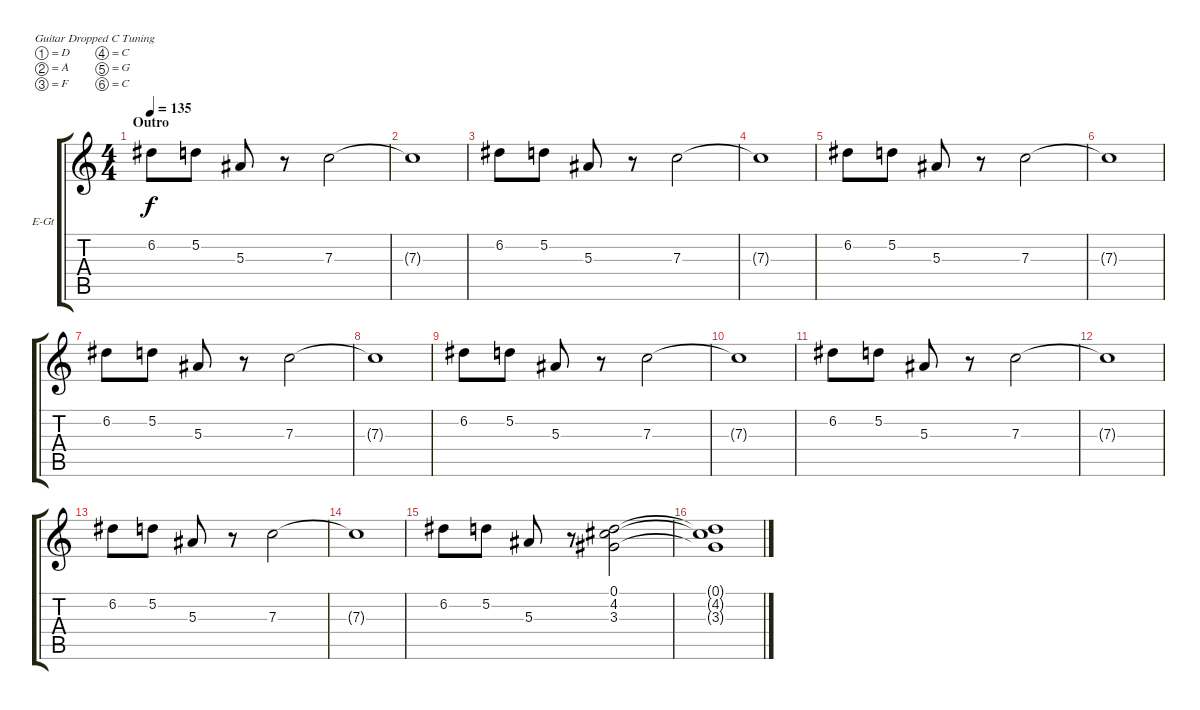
\bracketExtendMode groupsimilarinstruments
\firstSystemTrackNameOrientation horizontal
\otherSystemsTrackNameOrientation horizontal
\track ("Gitara1" "E-Gt") {instrument distortionguitar}
\staff {score tabs}
\tuning (D4 A3 F3 C3 G2 C2)
\ts (4 4)
\section ("" "Outro")
\tempo 135
\clef g2
\ks c
6.2.8{dy f} 5.2.8 5.3.8 r.8 7.3.2 |
7.3{t}.1 |
6.2.8 5.2.8 5.3.8 r.8 7.3.2 |
7.3{t}.1 |
6.2.8 5.2.8 5.3.8 r.8 7.3.2 |
7.3{t}.1 |
6.2.8 5.2.8 5.3.8 r.8 7.3.2 |
7.3{t}.1 |
6.2.8 5.2.8 5.3.8 r.8 7.3.2 |
7.3{t}.1 |
6.2.8 5.2.8 5.3.8 r.8 7.3.2 |
7.3{t}.1 |
6.2.8 5.2.8 5.3.8 r.8 7.3.2 |
7.3{t}.1 |
6.2.8 5.2.8 5.3.8 r.8 (0.1 4.2 3.3).2 |
(0.1{t} 4.2{t} 3.3{t}).1
